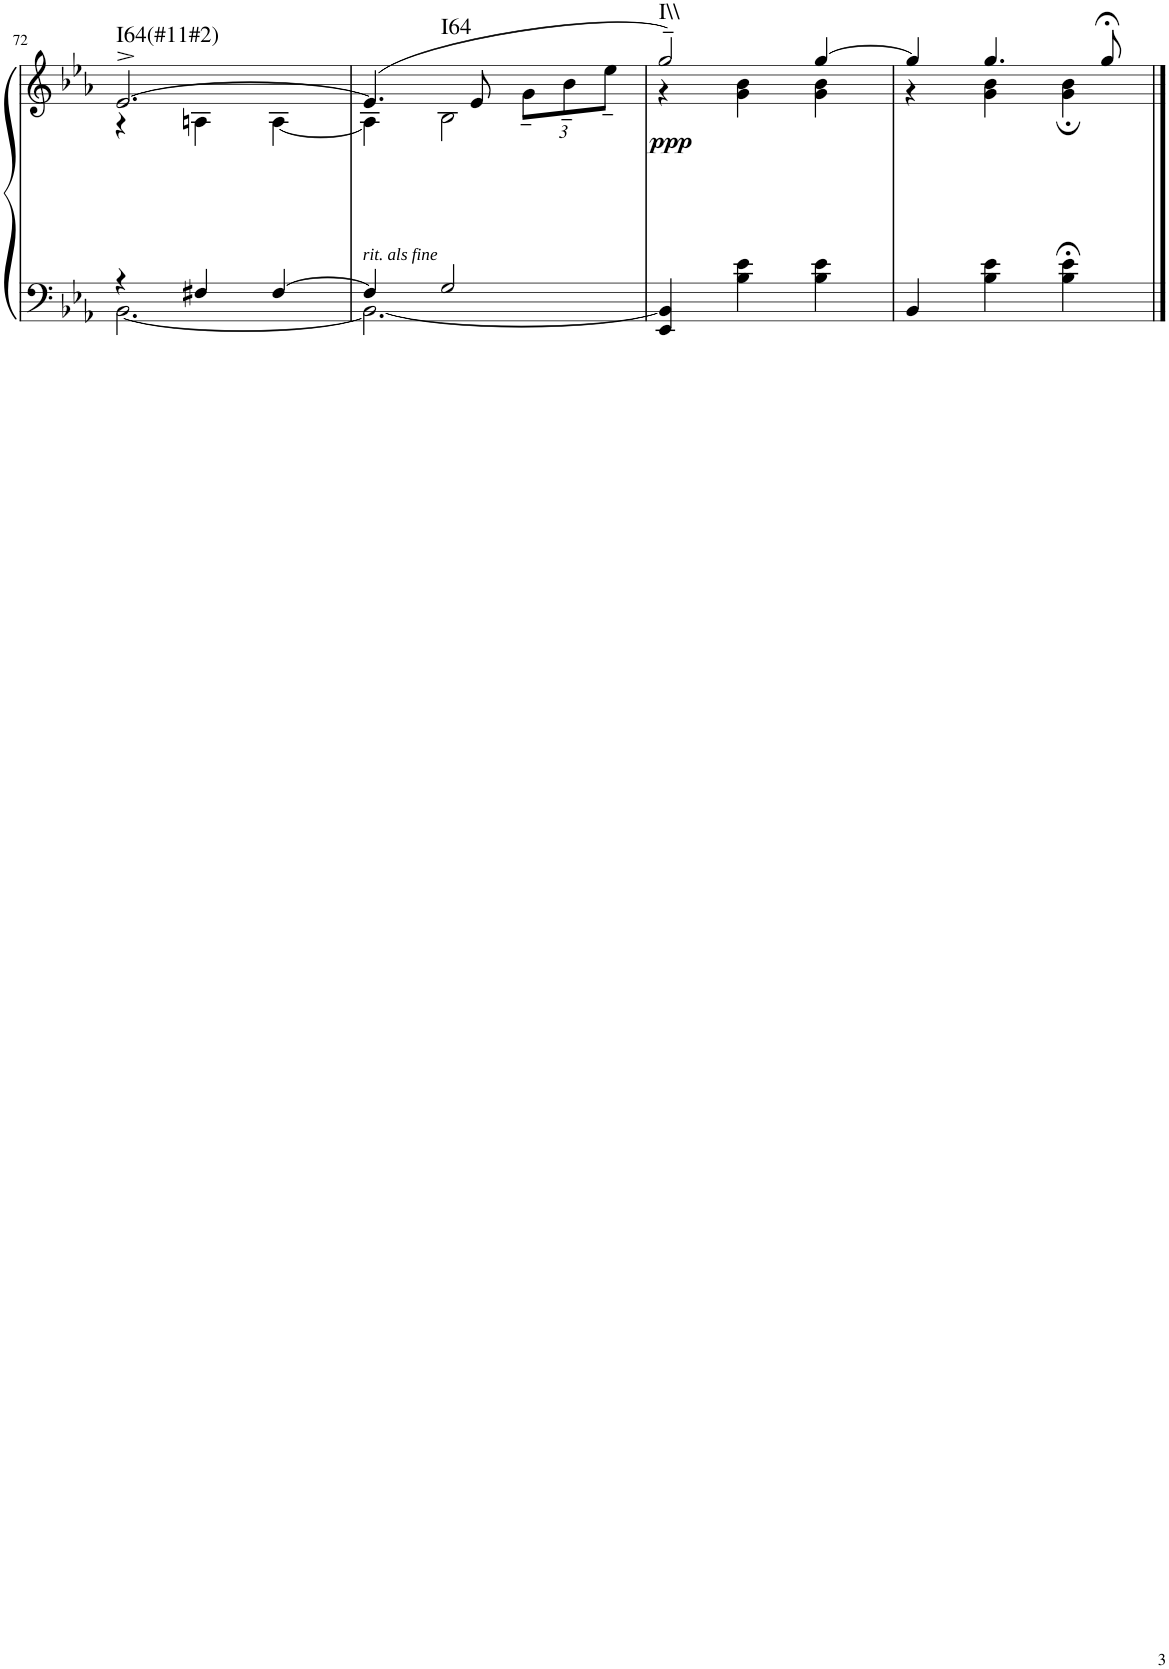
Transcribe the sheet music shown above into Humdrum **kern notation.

**kern	**kern	**dynam	**harte
*part1	*part1	*part1	*part1
*staff2	*staff1	*staff1/2	*
*I"Midi_1	*	*	*
!!LO:PB:g=z
*clefF4	*clefG2	*	*
*k[b-e-a-]	*k[b-e-a-]	*	*
*E-:	*E-:	*	*
*M3/4	*M3/4	*	*
=72	=72	=72	=72
*^	*^	*	*
!	!	!	!	!	!LO:H:kt=I64(#11#2)
4r	[2.BB-\	[2.e-^/	4r	.	N
4F#X/	.	.	4An\	.	.
[4F#/	.	.	[4A\	.	.
=73	=73	=73	=73	=73	=73
!	!	!LO:TX:b:i:t=rit. als fine	!	!	!
4F#/]	2.BB-\_	(4.e-/]	4A\]	.	.
!	!	!	!	!	!LO:H:kt=I64
2G/	.	.	2B-\	.	N
.	.	8e-/	.	.	.
*	*	*Xbrackettup	*	*	*
.	.	12g~\L	.	.	.
.	.	12b-~\	.	.	.
.	.	12ee-~\J	.	.	.
*v	*v	*	*	*	*
=74	=74	=74	=74	=74
!	!	!	!LO:DY:b	!LO:H:kt=I\\
4EE-/ 4BB-/]	2gg~/)	4r	ppp	N
4B-\ 4e-\	.	4g\ 4b-\	.	.
4B-\ 4e-\	[4gg/	4g\ 4b-\	.	.
=75	=75	=75	=75	=75
4BB-/	4gg/]	4r	.	.
4B-\ 4e-\	4.gg/	4g\ 4b-\	.	.
4B-\;< 4e-\;<	.	4g\; 4b-\;	.	.
.	8gg;</	.	.	.
*	*v	*v	*	*
==	==	==	==
*-	*-	*-	*-
